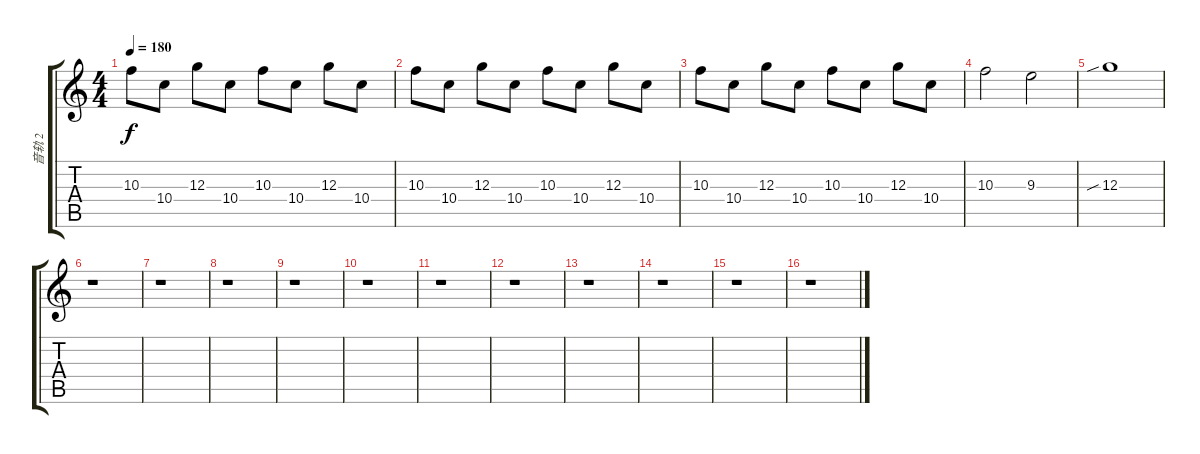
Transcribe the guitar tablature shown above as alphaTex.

\track ("音轨 2" "音轨 2") {instrument overdrivenguitar}
\staff {score tabs}
\tuning (E4 B3 G3 D3 A2 E2) {hide}
\ts (4 4)
\tempo 180
\clef g2
\ks c
10.3.8{dy f} 10.4.8 12.3.8 10.4.8 10.3.8 10.4.8 12.3.8 10.4.8 |
10.3.8 10.4.8 12.3.8 10.4.8 10.3.8 10.4.8 12.3.8 10.4.8 |
10.3.8 10.4.8 12.3.8 10.4.8 10.3.8 10.4.8 12.3.8 10.4.8 |
10.3.2 9.3.2 |
12.3{sib}.1 |
r.1 |
r.1 |
r.1 |
r.1 |
r.1 |
r.1 |
r.1 |
r.1 |
r.1 |
r.1 |
r.1
